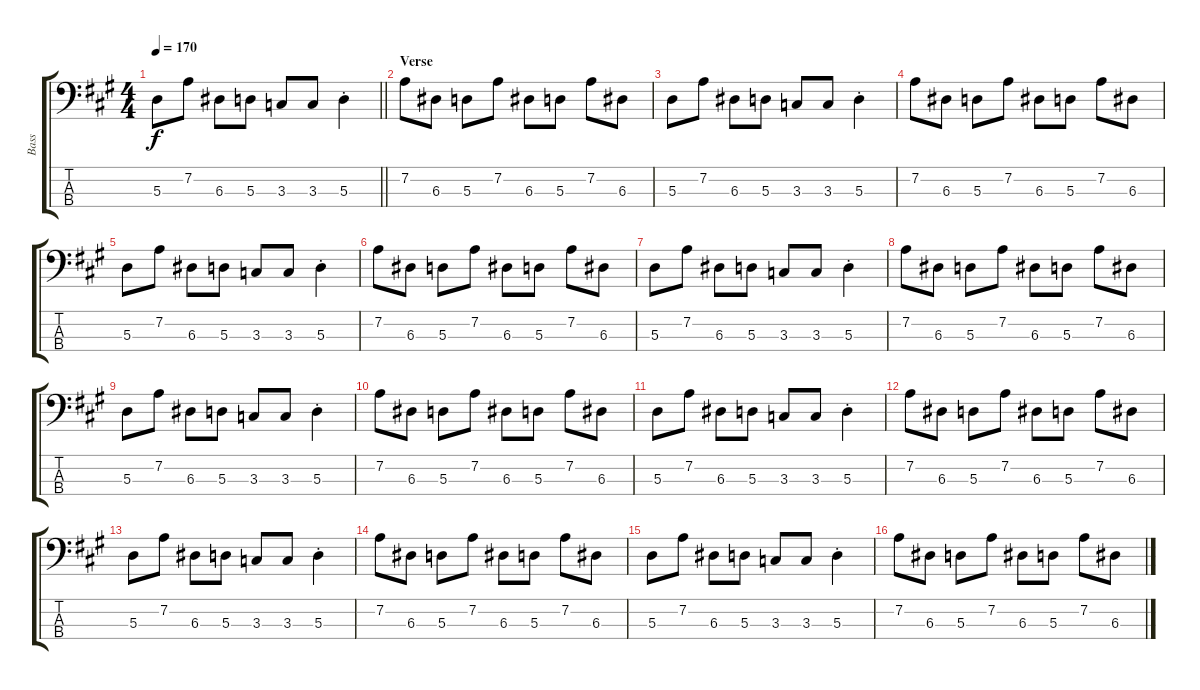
\track ("Bass" "Bass") {instrument electricbassfinger}
\staff {score tabs}
\tuning (G2 D2 A1 E1) {hide}
\ts (4 4)
\tempo 170
\clef f4
\barLineRight lightlight
\ks f#minor
5.3.8{dy f} 7.2.8 6.3.8 5.3.8 3.3.8 3.3.8 5.3{st}.4 |
\section ("" "Verse")
7.2.8 6.3.8 5.3.8 7.2.8 6.3.8 5.3.8 7.2.8 6.3.8 |
5.3.8 7.2.8 6.3.8 5.3.8 3.3.8 3.3.8 5.3{st}.4 |
7.2.8 6.3.8 5.3.8 7.2.8 6.3.8 5.3.8 7.2.8 6.3.8 |
5.3.8 7.2.8 6.3.8 5.3.8 3.3.8 3.3.8 5.3{st}.4 |
7.2.8 6.3.8 5.3.8 7.2.8 6.3.8 5.3.8 7.2.8 6.3.8 |
5.3.8 7.2.8 6.3.8 5.3.8 3.3.8 3.3.8 5.3{st}.4 |
7.2.8 6.3.8 5.3.8 7.2.8 6.3.8 5.3.8 7.2.8 6.3.8 |
5.3.8 7.2.8 6.3.8 5.3.8 3.3.8 3.3.8 5.3{st}.4 |
7.2.8 6.3.8 5.3.8 7.2.8 6.3.8 5.3.8 7.2.8 6.3.8 |
5.3.8 7.2.8 6.3.8 5.3.8 3.3.8 3.3.8 5.3{st}.4 |
7.2.8 6.3.8 5.3.8 7.2.8 6.3.8 5.3.8 7.2.8 6.3.8 |
5.3.8 7.2.8 6.3.8 5.3.8 3.3.8 3.3.8 5.3{st}.4 |
7.2.8 6.3.8 5.3.8 7.2.8 6.3.8 5.3.8 7.2.8 6.3.8 |
5.3.8 7.2.8 6.3.8 5.3.8 3.3.8 3.3.8 5.3{st}.4 |
7.2.8 6.3.8 5.3.8 7.2.8 6.3.8 5.3.8 7.2.8 6.3.8
